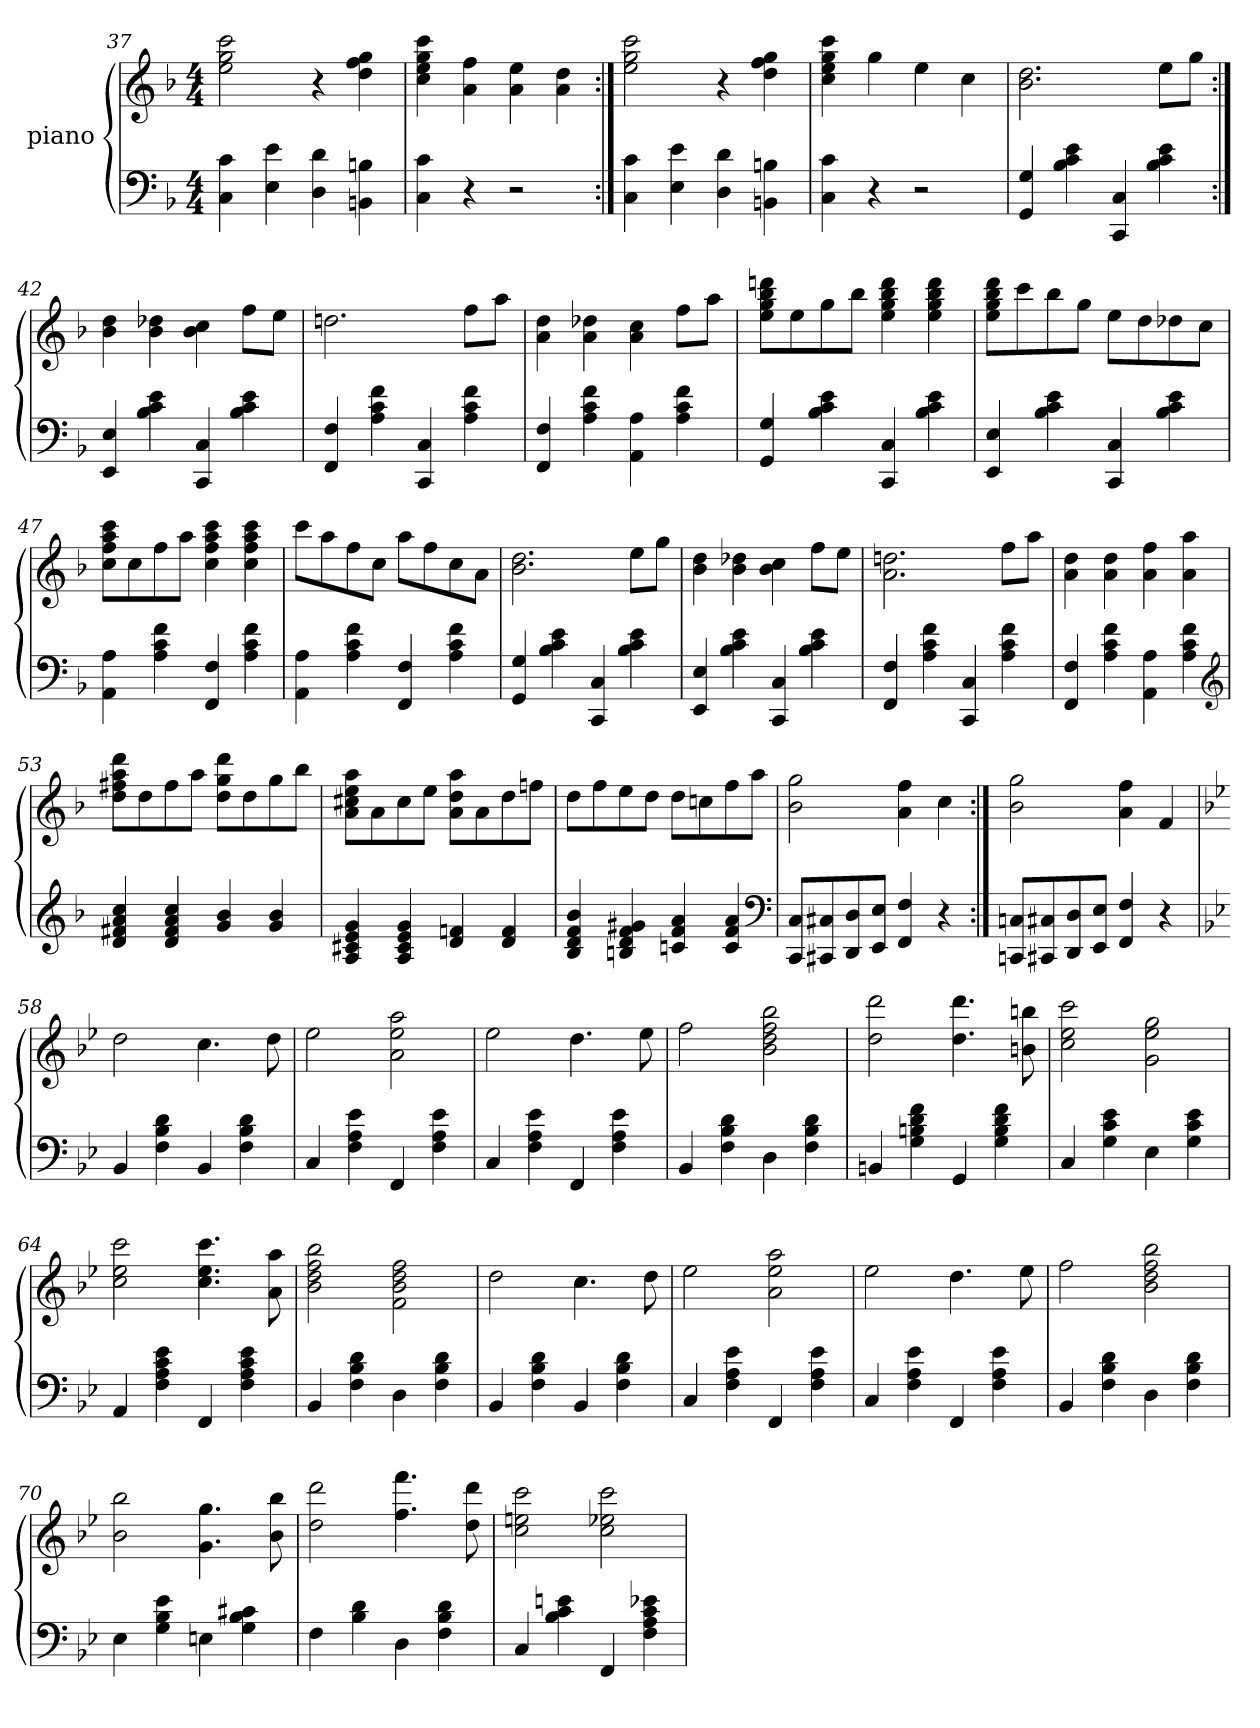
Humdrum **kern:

**kern	**kern
*part2	*part1
*staff2	*staff1
*I"piano	*I"piano
*clefF4	*clefG2
*k[b-]	*k[b-]
*M4/4	*M4/4
=37	=37
4c 4C	2ccc 2gg 2ee
4e 4E	.
4d 4D	4r
4Bn 4BBn	4gg 4ff 4dd
=38	=38
4c 4C	4ccc 4gg 4ee 4cc
4r	4ff 4a
2r	4ee 4a
.	4dd 4a
=39:|!	=39:|!
4c 4C	2ccc 2gg 2ee
4e 4E	.
4d 4D	4r
4Bn 4BBn	4gg 4ff 4dd
=40	=40
4c 4C	4ccc 4gg 4ee 4cc
4r	4gg
2r	4ee
.	4cc
=41	=41
4G 4GG	2.dd 2.b-
4e 4c 4B-	.
4C 4CC	.
4e 4c 4B-	8eeL
.	8ggJ
=42:|!	=42:|!
4E 4EE	4dd 4b-
4e 4c 4B-	4dd-X 4b-
4C 4CC	4cc 4b-
4e 4c 4B-	8ffL
.	8eeJ
=43	=43
4F 4FF	2.ddn
4f 4c 4A	.
4C 4CC	.
4f 4c 4A	8ffL
.	8aaJ
=44	=44
4F 4FF	4dd 4a
4f 4c 4A	4dd-X 4a
4A 4AA	4cc 4a
4f 4c 4A	8ffL
.	8aaJ
=45	=45
4G 4GG	8dddn 8bb- 8gg 8eeL
.	8ee
4e 4c 4B-	8gg
.	8bb-J
4C 4CC	4ddd 4bb- 4gg 4ee
4e 4c 4B-	4ddd 4bb- 4gg 4ee
=46	=46
4E 4EE	8ddd 8bb- 8gg 8eeL
.	8ccc
4e 4c 4B-	8bb-
.	8ggJ
4C 4CC	8eeL
.	8dd
4e 4c 4B-	8dd-X
.	8ccJ
=47	=47
4A 4AA	8ccc 8aa 8ff 8ccL
.	8cc
4f 4c 4A	8ff
.	8aaJ
4F 4FF	4ccc 4aa 4ff 4cc
4f 4c 4A	4ccc 4aa 4ff 4cc
=48	=48
4A 4AA	8cccL
.	8aa
4f 4c 4A	8ff
.	8ccJ
4F 4FF	8aaL
.	8ff
4f 4c 4A	8cc
.	8aJ
=49	=49
4G 4GG	2.dd 2.b-
4e 4c 4B-	.
4C 4CC	.
4e 4c 4B-	8eeL
.	8ggJ
=50	=50
4E 4EE	4dd 4b-
4e 4c 4B-	4dd-X 4b-
4C 4CC	4cc 4b-
4e 4c 4B-	8ffL
.	8eeJ
=51	=51
4F 4FF	2.ddn 2.a
4f 4c 4A	.
4C 4CC	.
4f 4c 4A	8ffL
.	8aaJ
=52	=52
4F 4FF	4dd 4a
4f 4c 4A	4dd 4a
4A 4AA	4ff 4a
4f 4c 4A	4aa 4a
*clefG2	*
=53	=53
4cc 4a 4f#X 4d	8ddd 8aa 8ff#X 8ddL
.	8dd
4cc 4a 4f# 4d	8ff#
.	8aaJ
4b- 4g	8ddd 8gg 8ddL
.	8dd
4b- 4g	8gg
.	8bb-J
=54	=54
4g 4e 4c#X 4A	8aa 8ee 8cc#X 8aL
.	8a
4g 4e 4c# 4A	8cc#
.	8eeJ
4fn 4d	8aa 8dd 8aL
.	8a
4f 4d	8dd
.	8ffnJ
=55	=55
4b- 4f 4d 4B-	8ddL
.	8ff
4g#X 4f 4d 4Bn	8ee
.	8ddJ
4a 4f 4cn	8ddL
.	8ccn
4a 4f 4c	8ff
.	8aaJ
*clefF4	*
=56	=56
8C 8CCL	2gg 2b-
8C#X 8CC#X	.
8D 8DD	.
8E 8EEJ	.
4F 4FF	4ff 4a
4r	4cc
=57:|!	=57:|!
8Cn 8CCnL	2gg 2b-
8C#X 8CC#X	.
8D 8DD	.
8E 8EEJ	.
4F 4FF	4ff 4a
4r	4f
=58	=58
*k[b-e-]	*k[b-e-]
4BB-	2dd
4d 4B- 4F	.
4BB-	4.cc
4d 4B- 4F	.
.	8dd
=59	=59
4C	2ee-
4e- 4A 4F	.
4FF	2aa 2ee- 2a
4e- 4A 4F	.
=60	=60
4C	2ee-
4e- 4A 4F	.
4FF	4.dd
4e- 4A 4F	.
.	8ee-
=61	=61
4BB-	2ff
4d 4B- 4F	.
4D	2bb- 2ff 2dd 2b-
4d 4B- 4F	.
=62	=62
4BBn	2ddd 2dd
4f 4d 4Bn 4G	.
4GG	4.ddd 4.dd
4f 4d 4B 4G	.
.	8bbn 8bn
=63	=63
4C	2ccc 2ee- 2cc
4e- 4c 4G	.
4E-	2gg 2ee- 2g
4e- 4c 4G	.
=64	=64
4AA	2ccc 2ee- 2cc
4e- 4c 4A 4F	.
4FF	4.ccc 4.ee- 4.cc
4e- 4c 4A 4F	.
.	8aa 8a
=65	=65
4BB-	2bb- 2ff 2dd 2b-
4d 4B- 4F	.
4D	2ff 2dd 2b- 2f
4d 4B- 4F	.
=66	=66
4BB-	2dd
4d 4B- 4F	.
4BB-	4.cc
4d 4B- 4F	.
.	8dd
=67	=67
4C	2ee-
4e- 4A 4F	.
4FF	2aa 2ee- 2a
4e- 4A 4F	.
=68	=68
4C	2ee-
4e- 4A 4F	.
4FF	4.dd
4e- 4A 4F	.
.	8ee-
=69	=69
4BB-	2ff
4d 4B- 4F	.
4D	2bb- 2ff 2dd 2b-
4d 4B- 4F	.
=70	=70
4E-	2bb- 2b-
4e- 4B- 4G	.
4En	4.gg 4.g
4c#X 4B- 4G	.
.	8bb- 8b-
=71	=71
4F	2ddd 2dd
4d 4B-	.
4D	4.fff 4.ff
4d 4B- 4F	.
.	8ddd 8dd
=72	=72
4C	2ccc 2een 2cc
4en 4c 4B-	.
4FF	2ccc 2ee-X 2cc
4e-X 4c 4A 4F	.
=	=
*-	*-
